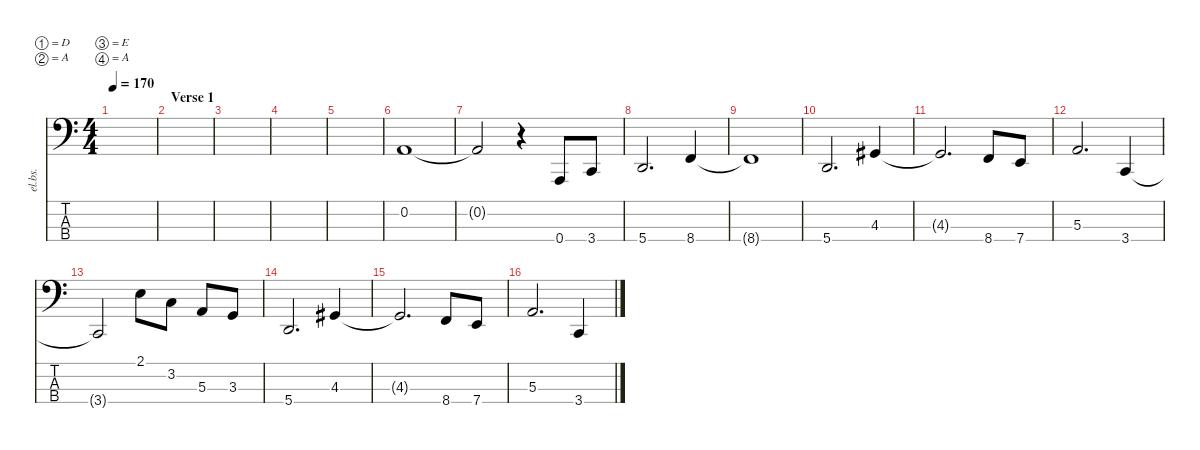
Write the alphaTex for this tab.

\defaultSystemsLayout 4
\hideDynamics
\bracketExtendMode nobrackets
\track ("Electric Bass - Michal" "el.bs.") {instrument electricbassfinger}
\staff {score tabs}
\tuning (D2 A1 E1 A0)
\ts (4 4)
\tempo 170
\clef f4
\ks c
|
\section ("" "Verse 1")
|
|
|
|
0.2.1{beam Up} |
0.2{t}.2{beam Up} r.4{beam Down} 0.4.8{beam Up} 3.4.8{beam Up} |
5.4.2{d beam Up} 8.4.4{beam Up} |
8.4{t}.1{beam Up} |
5.4.2{d beam Up} 4.3{acc #}.4{beam Up} |
4.3{t acc #}.2{d beam Up} 8.4.8{beam Up} 7.4.8{beam Up} |
5.3.2{d beam Up} 3.4.4{beam Up} |
3.4{t}.2{beam Up} 2.1.8{beam Down} 3.2.8{beam Down} 5.3.8{beam Up} 3.3.8{beam Up} |
5.4.2{d beam Up} 4.3{acc #}.4{beam Up} |
4.3{t acc #}.2{d beam Up} 8.4.8{beam Up} 7.4.8{beam Up} |
5.3.2{d beam Up} 3.4.4{beam Up}
